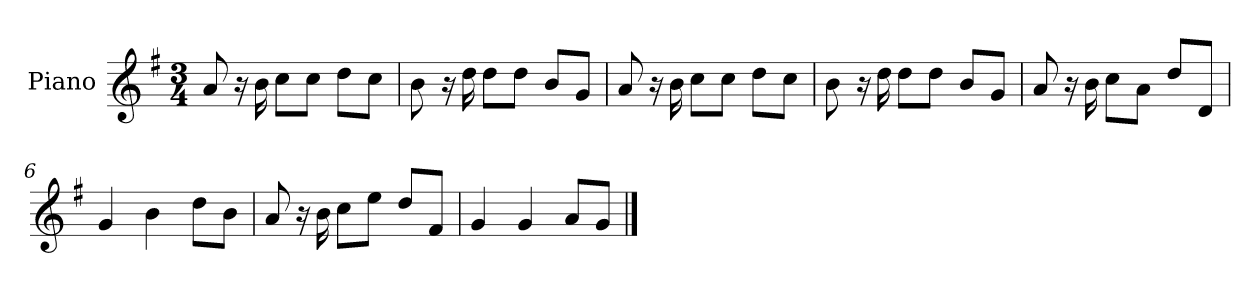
**kern
*part1
*staff1
*I"Piano
*I'P-no
*clefG2
*k[f#]
*M3/4
*MM93
=1
8a/
16r
16b\
8cc\L
8cc\J
8dd\L
8cc\J
=2
8b\
16r
16dd\
8dd\L
8dd\J
8b/L
8g/J
=3
8a/
16r
16b\
8cc\L
8cc\J
8dd\L
8cc\J
=4
8b\
16r
16dd\
8dd\L
8dd\J
8b/L
8g/J
=5
8a/
16r
16b\
8cc\L
8a\J
8dd/L
8d/J
!!LO:LB:g=z
=6
4g/
4b\
8dd\L
8b\J
=7
8a/
16r
16b\
8cc\L
8ee\J
8dd/L
8f#/J
=8
4g/
4g/
8a/L
8g/J
==
*-
